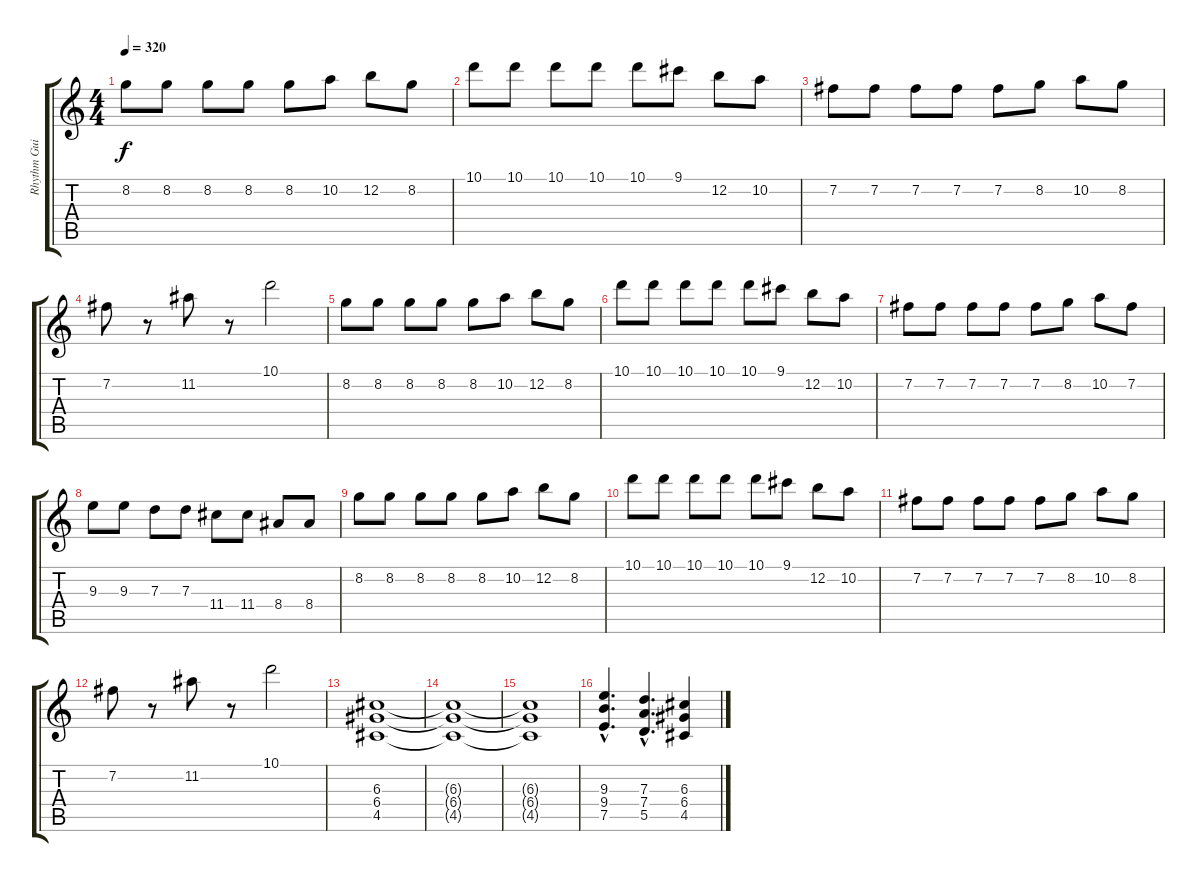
\track ("Rhythm Guitar" "Rhythm Gui") {instrument distortionguitar}
\staff {score tabs}
\tuning (E4 B3 G3 D3 A2 E2) {hide}
\ts (4 4)
\tempo 320
\clef g2
\ks c
8.2.8{dy f} 8.2.8 8.2.8 8.2.8 8.2.8 10.2.8 12.2.8 8.2.8 |
10.1.8 10.1.8 10.1.8 10.1.8 10.1.8 9.1.8 12.2.8 10.2.8 |
7.2.8 7.2.8 7.2.8 7.2.8 7.2.8 8.2.8 10.2.8 8.2.8 |
7.2.8 r.8 11.2.8 r.8 10.1.2 |
8.2.8 8.2.8 8.2.8 8.2.8 8.2.8 10.2.8 12.2.8 8.2.8 |
10.1.8 10.1.8 10.1.8 10.1.8 10.1.8 9.1.8 12.2.8 10.2.8 |
7.2.8 7.2.8 7.2.8 7.2.8 7.2.8 8.2.8 10.2.8 7.2.8 |
9.3.8 9.3.8 7.3.8 7.3.8 11.4.8 11.4.8 8.4.8 8.4.8 |
8.2.8 8.2.8 8.2.8 8.2.8 8.2.8 10.2.8 12.2.8 8.2.8 |
10.1.8 10.1.8 10.1.8 10.1.8 10.1.8 9.1.8 12.2.8 10.2.8 |
7.2.8 7.2.8 7.2.8 7.2.8 7.2.8 8.2.8 10.2.8 8.2.8 |
7.2.8 r.8 11.2.8 r.8 10.1.2 |
(6.3 6.4 4.5).1 |
(6.3{t} 6.4{t} 4.5{t}).1 |
(6.3{t} 6.4{t} 4.5{t}).1 |
(9.3{hac} 9.4{hac} 7.5{hac}).4{d} (7.3{hac} 7.4{hac} 5.5{hac}).4{d} (6.3 6.4 4.5).4
